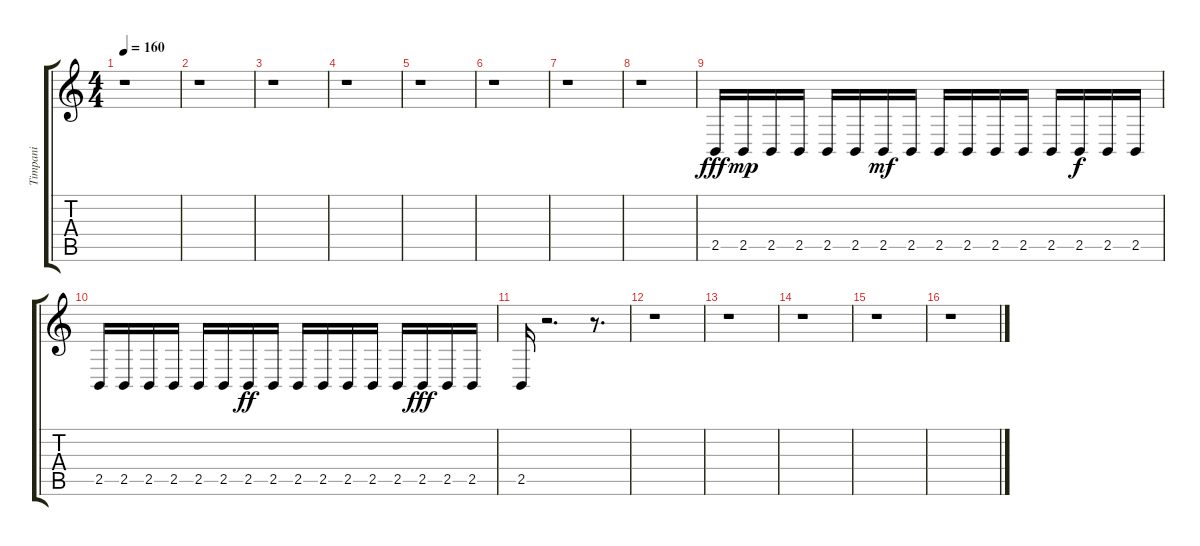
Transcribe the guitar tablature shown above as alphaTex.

\track ("Timpani" "Timpani") {instrument timpani}
\staff {score tabs}
\tuning (E4 B3 G3 D3 A2 E2) {hide}
\ts (4 4)
\tempo 160
\clef g2
\ks c
r.1{dy fff} |
r.1 |
r.1 |
r.1 |
r.1 |
r.1 |
r.1 |
r.1 |
2.5.16 2.5.16{dy mp} 2.5.16 2.5.16 2.5.16 2.5.16 2.5.16{dy mf} 2.5.16 2.5.16 2.5.16 2.5.16 2.5.16 2.5.16 2.5.16{dy f} 2.5.16 2.5.16 |
2.5.16 2.5.16 2.5.16 2.5.16 2.5.16 2.5.16 2.5.16{dy ff} 2.5.16 2.5.16 2.5.16 2.5.16 2.5.16 2.5.16 2.5.16{dy fff} 2.5.16 2.5.16 |
2.5.16 r.2{d} r.8{d} |
r.1 |
r.1 |
r.1 |
r.1 |
r.1
